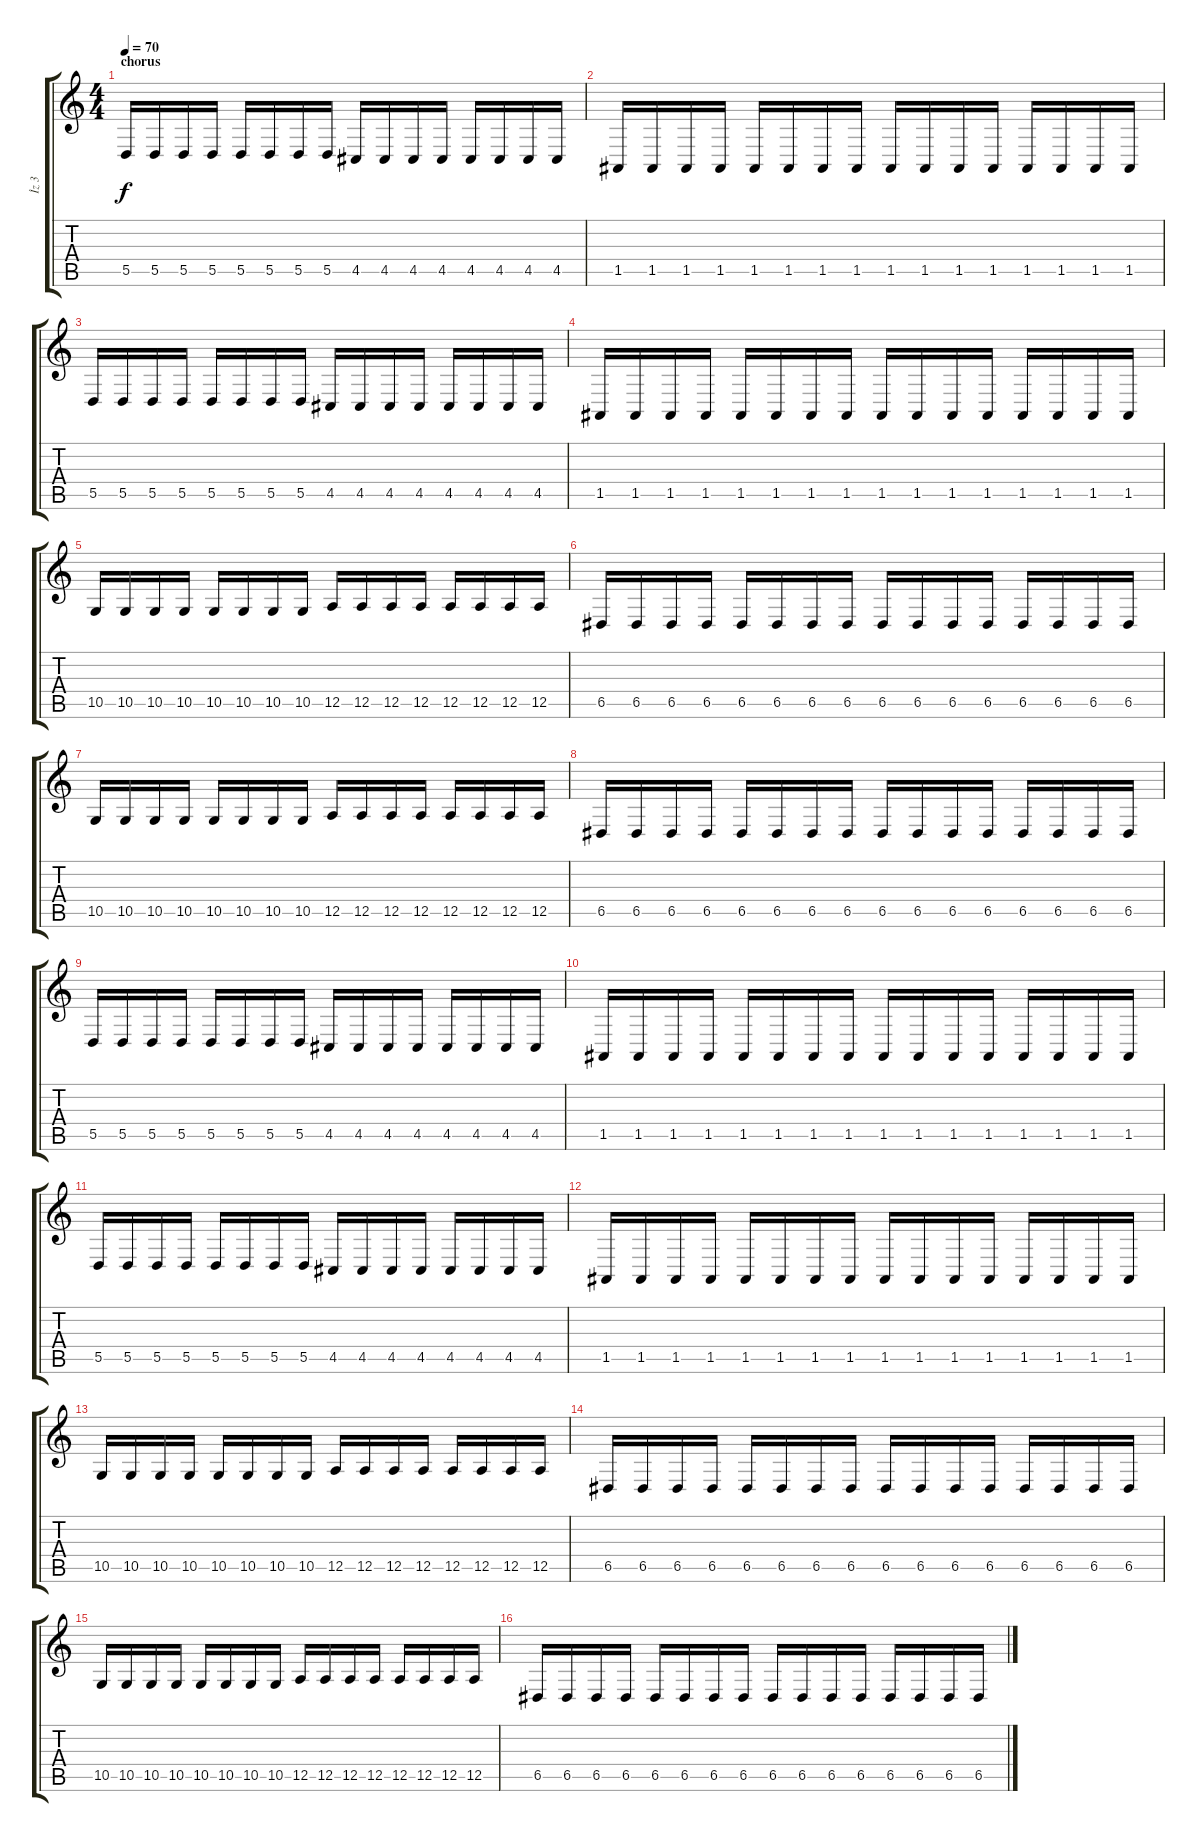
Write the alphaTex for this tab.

\track ("İz 3" "İz 3") {instrument acousticgrandpiano}
\staff {score tabs}
\tuning (E4 B3 G3 D3 A2 E2) {hide}
\ts (4 4)
\section ("" "chorus")
\tempo 70
\clef g2
\ks c
5.5.16{dy f} 5.5.16 5.5.16 5.5.16 5.5.16 5.5.16 5.5.16 5.5.16 4.5.16 4.5.16 4.5.16 4.5.16 4.5.16 4.5.16 4.5.16 4.5.16 |
1.5.16 1.5.16 1.5.16 1.5.16 1.5.16 1.5.16 1.5.16 1.5.16 1.5.16 1.5.16 1.5.16 1.5.16 1.5.16 1.5.16 1.5.16 1.5.16 |
5.5.16 5.5.16 5.5.16 5.5.16 5.5.16 5.5.16 5.5.16 5.5.16 4.5.16 4.5.16 4.5.16 4.5.16 4.5.16 4.5.16 4.5.16 4.5.16 |
1.5.16 1.5.16 1.5.16 1.5.16 1.5.16 1.5.16 1.5.16 1.5.16 1.5.16 1.5.16 1.5.16 1.5.16 1.5.16 1.5.16 1.5.16 1.5.16 |
10.5.16 10.5.16 10.5.16 10.5.16 10.5.16 10.5.16 10.5.16 10.5.16 12.5.16 12.5.16 12.5.16 12.5.16 12.5.16 12.5.16 12.5.16 12.5.16 |
6.5.16 6.5.16 6.5.16 6.5.16 6.5.16 6.5.16 6.5.16 6.5.16 6.5.16 6.5.16 6.5.16 6.5.16 6.5.16 6.5.16 6.5.16 6.5.16 |
10.5.16 10.5.16 10.5.16 10.5.16 10.5.16 10.5.16 10.5.16 10.5.16 12.5.16 12.5.16 12.5.16 12.5.16 12.5.16 12.5.16 12.5.16 12.5.16 |
6.5.16 6.5.16 6.5.16 6.5.16 6.5.16 6.5.16 6.5.16 6.5.16 6.5.16 6.5.16 6.5.16 6.5.16 6.5.16 6.5.16 6.5.16 6.5.16 |
5.5.16 5.5.16 5.5.16 5.5.16 5.5.16 5.5.16 5.5.16 5.5.16 4.5.16 4.5.16 4.5.16 4.5.16 4.5.16 4.5.16 4.5.16 4.5.16 |
1.5.16 1.5.16 1.5.16 1.5.16 1.5.16 1.5.16 1.5.16 1.5.16 1.5.16 1.5.16 1.5.16 1.5.16 1.5.16 1.5.16 1.5.16 1.5.16 |
5.5.16 5.5.16 5.5.16 5.5.16 5.5.16 5.5.16 5.5.16 5.5.16 4.5.16 4.5.16 4.5.16 4.5.16 4.5.16 4.5.16 4.5.16 4.5.16 |
1.5.16 1.5.16 1.5.16 1.5.16 1.5.16 1.5.16 1.5.16 1.5.16 1.5.16 1.5.16 1.5.16 1.5.16 1.5.16 1.5.16 1.5.16 1.5.16 |
10.5.16 10.5.16 10.5.16 10.5.16 10.5.16 10.5.16 10.5.16 10.5.16 12.5.16 12.5.16 12.5.16 12.5.16 12.5.16 12.5.16 12.5.16 12.5.16 |
6.5.16 6.5.16 6.5.16 6.5.16 6.5.16 6.5.16 6.5.16 6.5.16 6.5.16 6.5.16 6.5.16 6.5.16 6.5.16 6.5.16 6.5.16 6.5.16 |
10.5.16 10.5.16 10.5.16 10.5.16 10.5.16 10.5.16 10.5.16 10.5.16 12.5.16 12.5.16 12.5.16 12.5.16 12.5.16 12.5.16 12.5.16 12.5.16 |
6.5.16 6.5.16 6.5.16 6.5.16 6.5.16 6.5.16 6.5.16 6.5.16 6.5.16 6.5.16 6.5.16 6.5.16 6.5.16 6.5.16 6.5.16 6.5.16
